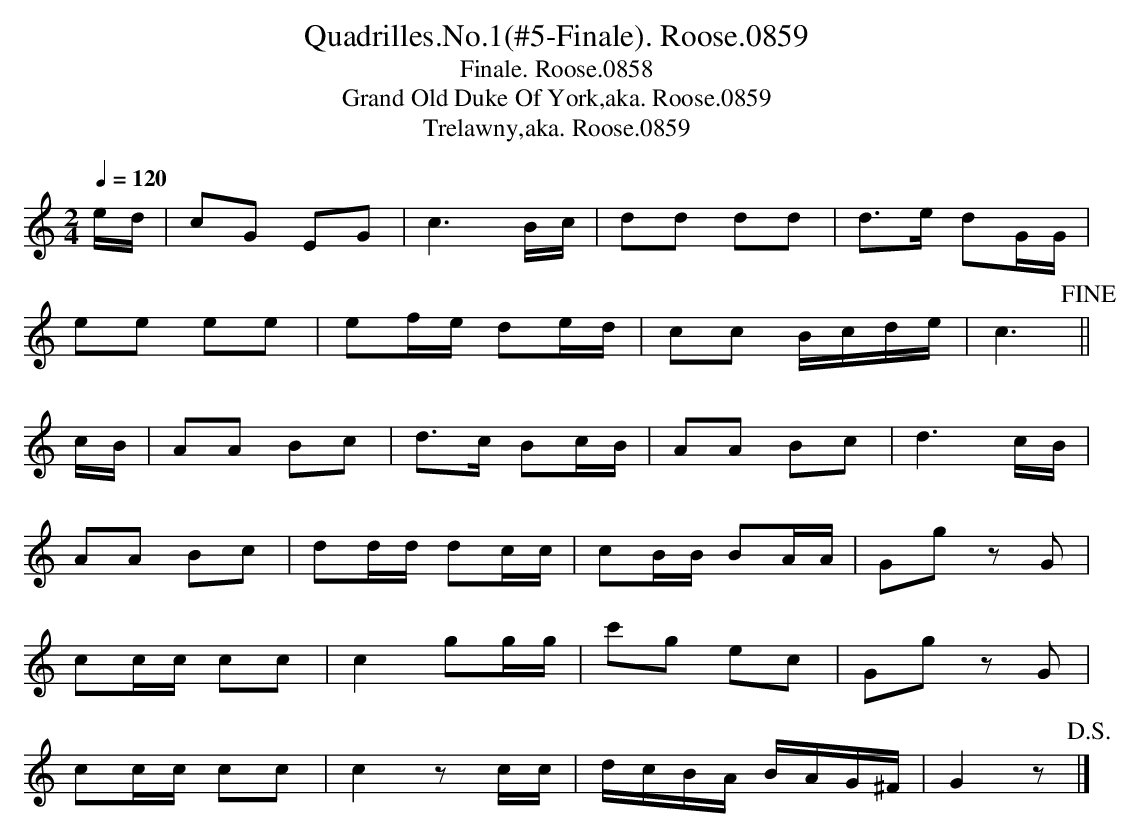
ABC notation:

X:1
T:Quadrilles.No.1(#5-Finale). Roose.0859
T:Finale. Roose.0858
T:Grand Old Duke Of York,aka. Roose.0859
T:Trelawny,aka. Roose.0859
M:2/4
L:1/8
Q:1/4=120
K:Cmaj clef=treble
e/2d/2|cG EG|c3 B/2c/2|dd dd|d>e dG/2G/2|
ee ee|ef/2e/2 de/2d/2|cc B/2c/2d/2e/2|c3!fine!||
c/2B/2|AA Bc|d>c Bc/2B/2|AA Bc|d3 c/2B/2|
AA Bc|dd/2d/2 dc/2c/2|cB/2B/2 BA/2A/2|Ggz G|
cc/2c/2 cc|c2 gg/2g/2|c'g ec|Ggz G|
cc/2c/2 cc|c2z c/2c/2|d/2c/2B/2A/2 B/2A/2G/2^F/2|G2z!D.S.!|]
